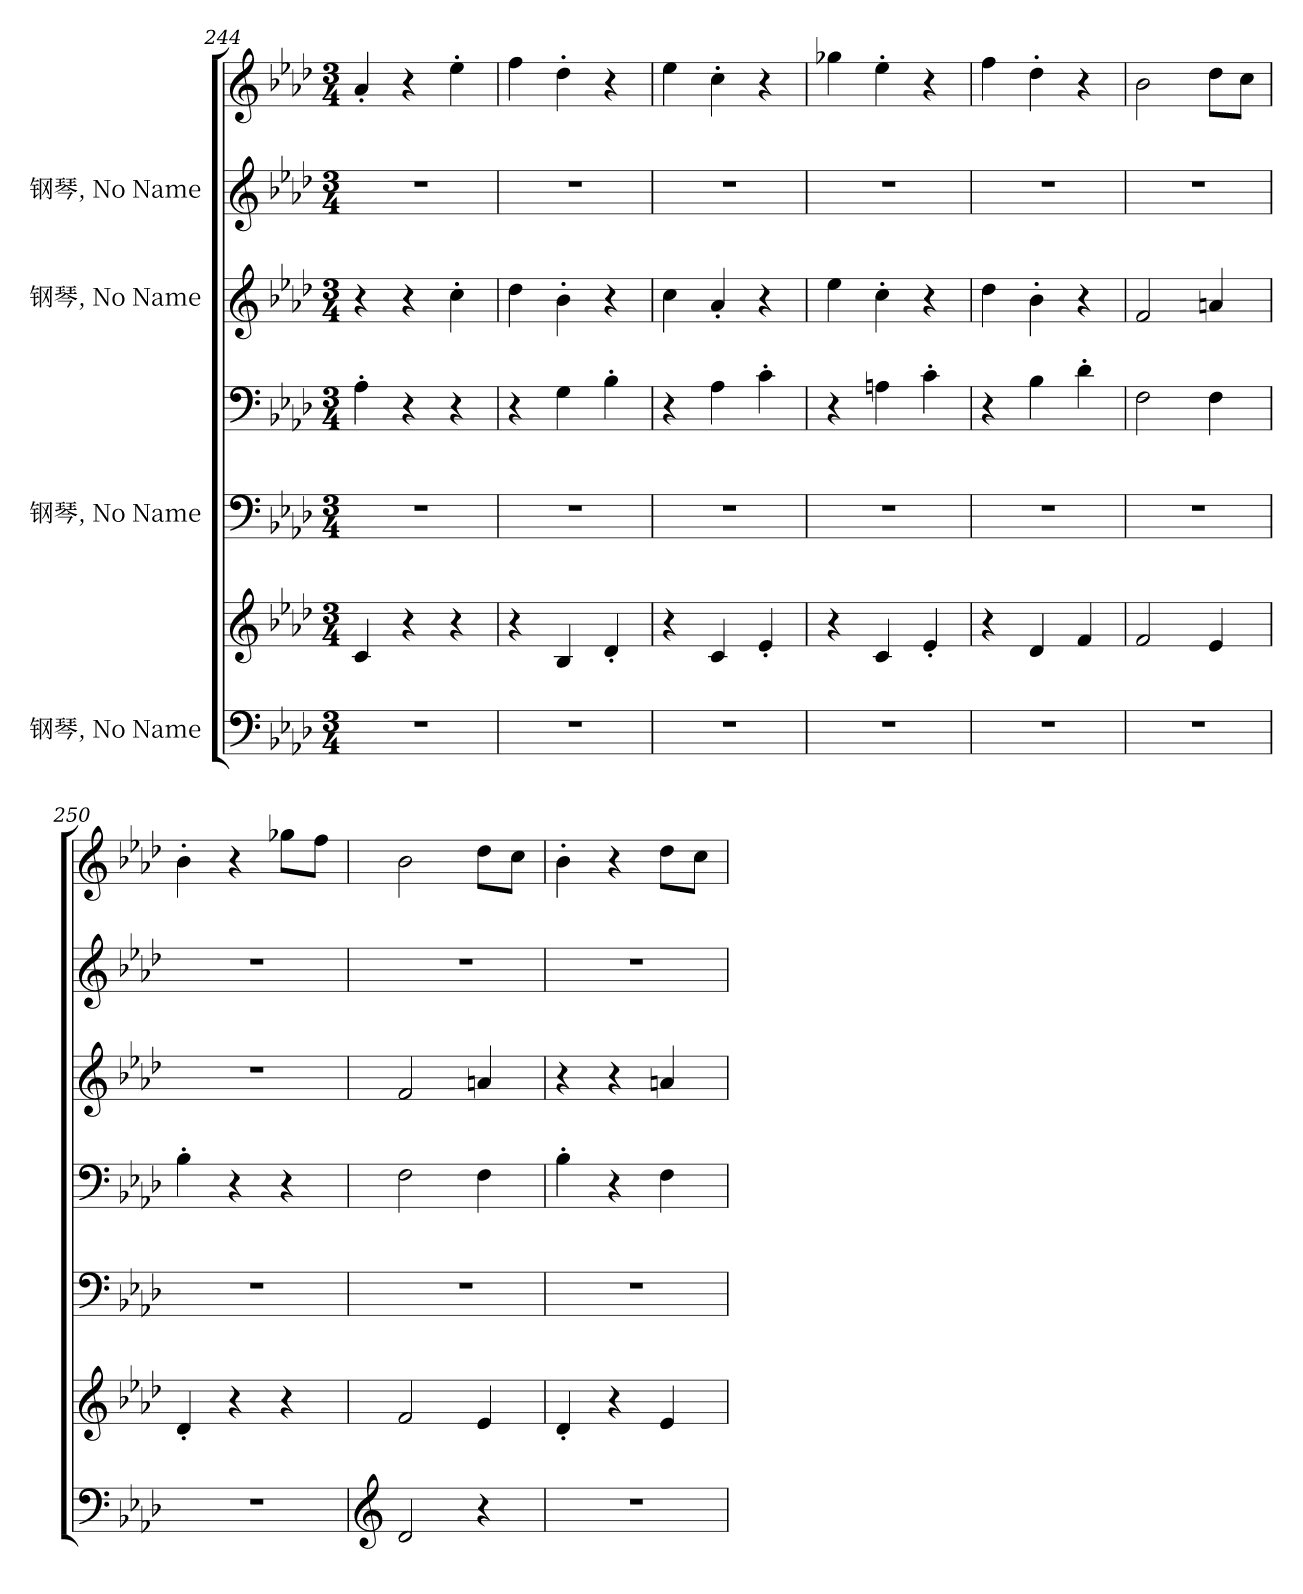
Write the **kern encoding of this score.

**kern	**kern	**kern	**kern	**kern	**kern	**kern
*part4	*part4	*part3	*part3	*part2	*part1	*part1
*staff7	*staff6	*staff5	*staff4	*staff3	*staff2	*staff1
*I"钢琴, No Name	*	*I"钢琴, No Name	*	*I"钢琴, No Name	*I"钢琴, No Name	*
*clefF4	*clefG2	*clefF4	*clefF4	*clefG2	*clefG2	*clefG2
*k[b-e-a-d-]	*k[b-e-a-d-]	*k[b-e-a-d-]	*k[b-e-a-d-]	*k[b-e-a-d-]	*k[b-e-a-d-]	*k[b-e-a-d-]
*M3/4	*M3/4	*M3/4	*M3/4	*M3/4	*M3/4	*M3/4
=244	=244	=244	=244	=244	=244	=244
2.r	4c/	2.r	4A-'\	4r	2.r	4a-'/
.	4r	.	4r	4r	.	4r
*	*	*	*	*	*	*MM194
.	4r	.	4r	4cc'\	.	4ee-'\
=245	=245	=245	=245	=245	=245	=245
*	*	*	*	*	*	*MM194
2.r	4r	2.r	4r	4dd-\	2.r	4ff\
.	4B-/	.	4G\	4b-'\	.	4dd-'\
.	4d-'/	.	4B-'\	4r	.	4r
=246	=246	=246	=246	=246	=246	=246
*	*	*	*	*	*	*MM194
2.r	4r	2.r	4r	4cc\	2.r	4ee-\
.	4c/	.	4A-\	4a-'/	.	4cc'\
.	4e-'/	.	4c'\	4r	.	4r
!!LO:PB:g=z
=247	=247	=247	=247	=247	=247	=247
*	*	*	*	*	*	*MM194
2.r	4r	2.r	4r	4ee-\	2.r	4gg-X\
.	4c/	.	4An\	4cc'\	.	4ee-'\
.	4e-'/	.	4c'\	4r	.	4r
=248	=248	=248	=248	=248	=248	=248
*	*	*	*	*	*	*MM194
2.r	4r	2.r	4r	4dd-\	2.r	4ff\
.	4d-/	.	4B-\	4b-'\	.	4dd-'\
.	4f/	.	4d-'\	4r	.	4r
=249	=249	=249	=249	=249	=249	=249
2.r	2f/	2.r	2F\	2f/	2.r	2b-\
.	4e-/	.	4F\	4an/	.	8dd-\L
.	.	.	.	.	.	8cc\J
=250	=250	=250	=250	=250	=250	=250
2.r	4d-'/	2.r	4B-'\	2.r	2.r	4b-'\
.	4r	.	4r	.	.	4r
*	*	*	*	*	*	*MM193
.	4r	.	4r	.	.	8gg-X\L
.	.	.	.	.	.	8ff\J
=251	=251	=251	=251	=251	=251	=251
*clefG2	*	*	*	*	*	*
2d-/	2f/	2.r	2F\	2f/	2.r	2b-\
4r	4e-/	.	4F\	4an/	.	8dd-\L
.	.	.	.	.	.	8cc\J
=252	=252	=252	=252	=252	=252	=252
2.r	4d-'/	2.r	4B-'\	4r	2.r	4b-'\
.	4r	.	4r	4r	.	4r
.	4e-/	.	4F\	4an/	.	8dd-\L
.	.	.	.	.	.	8cc\J
=	=	=	=	=	=	=
*-	*-	*-	*-	*-	*-	*-
